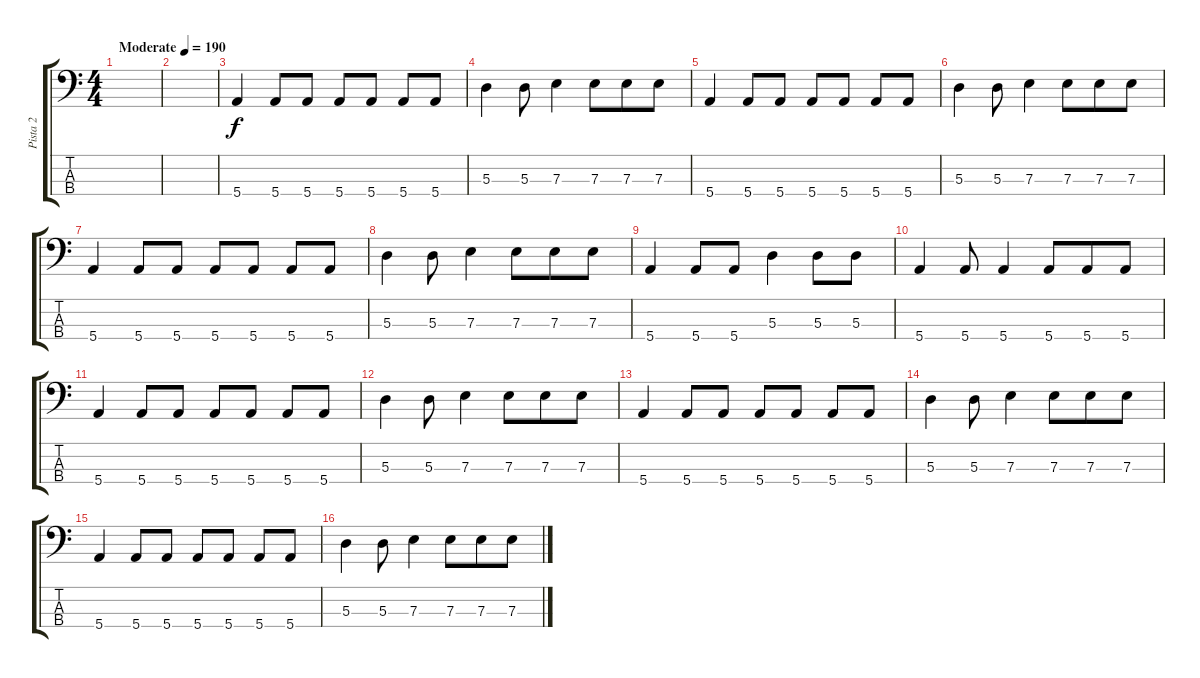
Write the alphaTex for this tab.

\track ("Pista 2" "Pista 2") {instrument electricbassfinger}
\staff {score tabs}
\tuning (G2 D2 A1 E1) {hide}
\ts (4 4)
\tempo (190 "Moderate")
\clef f4
\ks c
|
|
5.4.4 5.4.8 5.4.8 5.4.8 5.4.8 5.4.8 5.4.8 |
5.3.4 5.3.8 7.3.4 7.3.8{beam merge} 7.3.8 7.3.8 |
5.4.4 5.4.8 5.4.8 5.4.8 5.4.8 5.4.8 5.4.8 |
5.3.4 5.3.8 7.3.4 7.3.8{beam merge} 7.3.8 7.3.8 |
5.4.4 5.4.8 5.4.8 5.4.8 5.4.8 5.4.8 5.4.8 |
5.3.4 5.3.8 7.3.4 7.3.8{beam merge} 7.3.8 7.3.8 |
5.4.4 5.4.8 5.4.8 5.3.4 5.3.8 5.3.8 |
5.4.4 5.4.8 5.4.4 5.4.8{beam merge} 5.4.8 5.4.8 |
5.4.4 5.4.8 5.4.8 5.4.8 5.4.8 5.4.8 5.4.8 |
5.3.4 5.3.8 7.3.4 7.3.8{beam merge} 7.3.8 7.3.8 |
5.4.4 5.4.8 5.4.8 5.4.8 5.4.8 5.4.8 5.4.8 |
5.3.4 5.3.8 7.3.4 7.3.8{beam merge} 7.3.8 7.3.8 |
5.4.4 5.4.8 5.4.8 5.4.8 5.4.8 5.4.8 5.4.8 |
5.3.4 5.3.8 7.3.4 7.3.8{beam merge} 7.3.8 7.3.8
